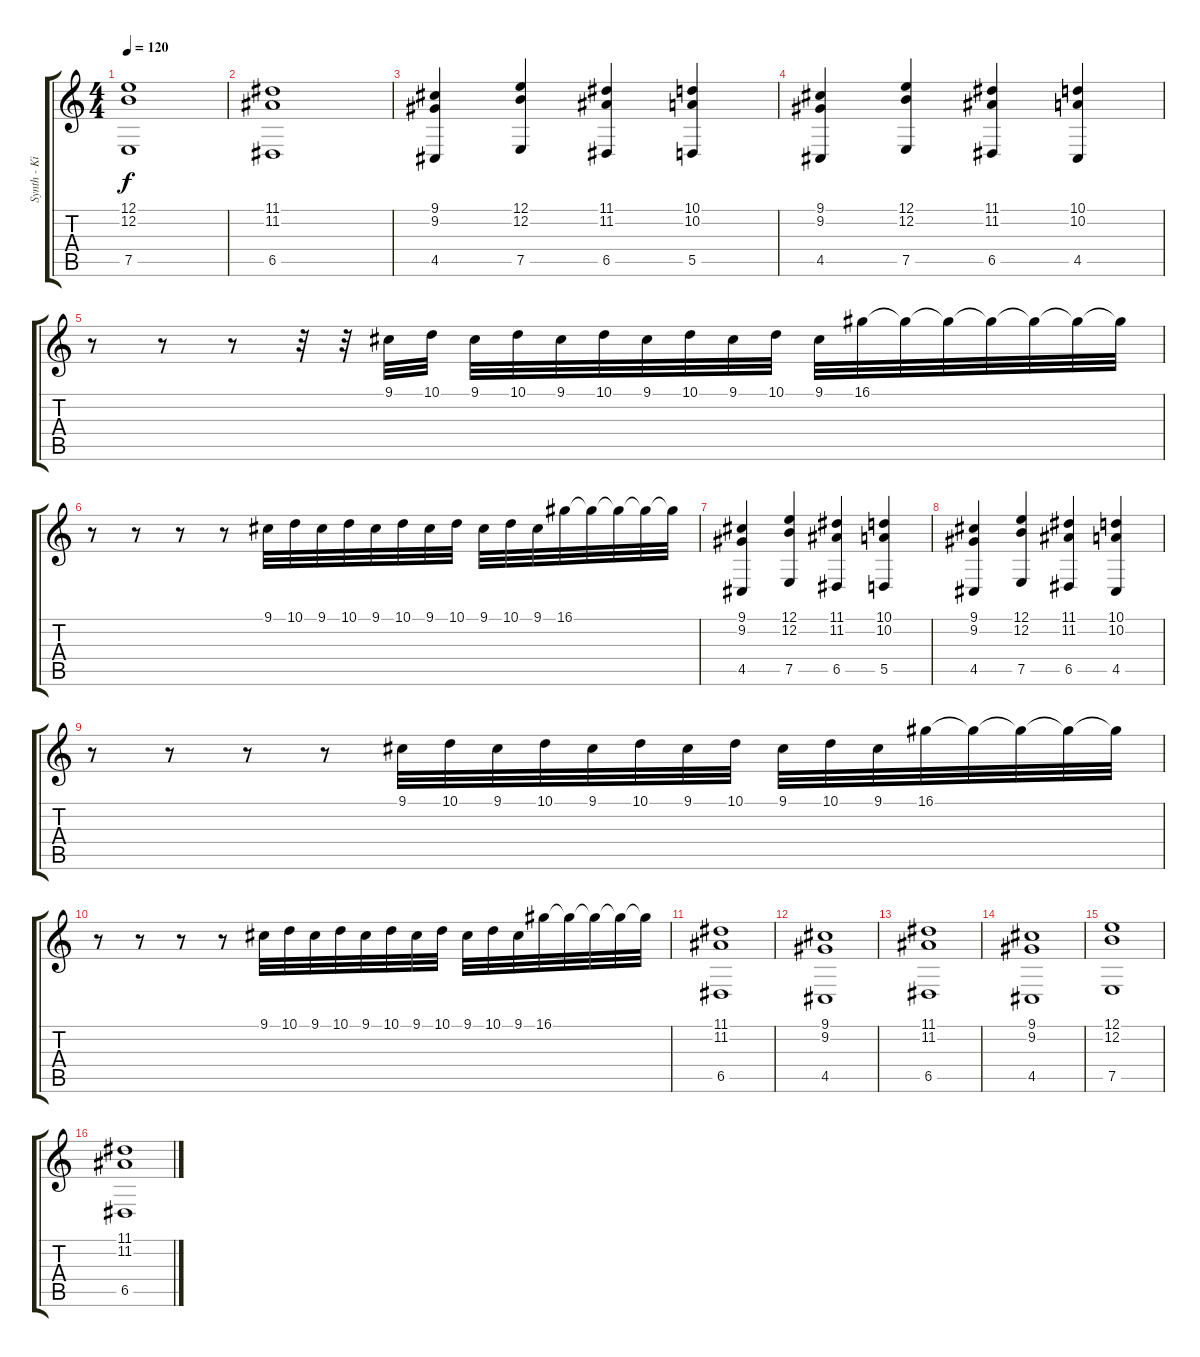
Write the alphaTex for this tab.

\track ("Synth - King Diamond" "Synth - Ki") {instrument stringensemble1}
\staff {score tabs}
\tuning (E4 B3 G3 D3 A2 E2) {hide}
\ts (4 4)
\tempo 120
\clef g2
\ks c
(12.1 12.2 7.5).1{dy f} |
(11.1 11.2 6.5).1 |
(9.1 9.2 4.5).4 (12.1 12.2 7.5).4 (11.1 11.2 6.5).4 (10.1 10.2 5.5).4 |
(9.1 9.2 4.5).4 (12.1 12.2 7.5).4 (11.1 11.2 6.5).4 (10.1 10.2 4.5).4 |
r.8 r.8 r.8 r.32 r.32 9.1.32 10.1.32 9.1.32 10.1.32 9.1.32 10.1.32 9.1.32 10.1.32 9.1.32 10.1.32 9.1.32 16.1.32 16.1{t}.32 16.1{t}.32 16.1{t}.32 16.1{t}.32 16.1{t}.32 16.1{t}.32 |
r.8 r.8 r.8 r.8 9.1.32 10.1.32 9.1.32 10.1.32 9.1.32 10.1.32 9.1.32 10.1.32 9.1.32 10.1.32 9.1.32 16.1.32 16.1{t}.32 16.1{t}.32 16.1{t}.32 16.1{t}.32 |
(9.1 9.2 4.5).4 (12.1 12.2 7.5).4 (11.1 11.2 6.5).4 (10.1 10.2 5.5).4 |
(9.1 9.2 4.5).4 (12.1 12.2 7.5).4 (11.1 11.2 6.5).4 (10.1 10.2 4.5).4 |
r.8 r.8 r.8 r.8 9.1.32 10.1.32 9.1.32 10.1.32 9.1.32 10.1.32 9.1.32 10.1.32 9.1.32 10.1.32 9.1.32 16.1.32 16.1{t}.32 16.1{t}.32 16.1{t}.32 16.1{t}.32 |
r.8 r.8 r.8 r.8 9.1.32 10.1.32 9.1.32 10.1.32 9.1.32 10.1.32 9.1.32 10.1.32 9.1.32 10.1.32 9.1.32 16.1.32 16.1{t}.32 16.1{t}.32 16.1{t}.32 16.1{t}.32 |
(11.1 11.2 6.5).1 |
(9.1 9.2 4.5).1 |
(11.1 11.2 6.5).1 |
(9.1 9.2 4.5).1 |
(12.1 12.2 7.5).1 |
(11.1 11.2 6.5).1
